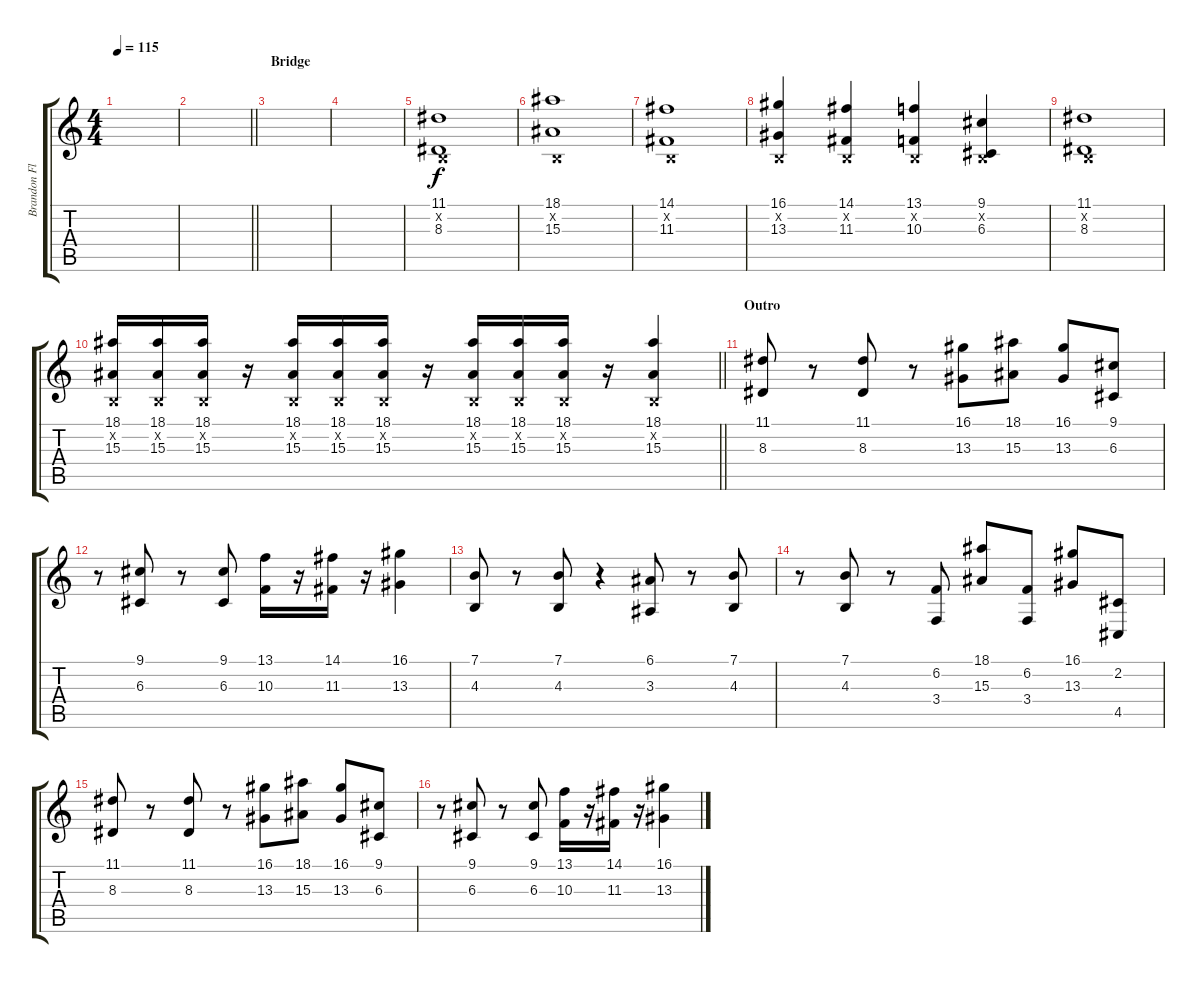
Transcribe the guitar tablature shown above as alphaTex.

\track ("Brandon Flowers (Synth FX 2)" "Brandon Fl") {instrument stringensemble1}
\staff {score tabs}
\tuning (E4 B3 G3 D3 A2 E2) {hide}
\ts (4 4)
\tempo 115
\clef g2
\ks c
|
\barLineRight lightlight
|
\section ("" "Bridge")
|
|
(11.1 0.2{x} 8.3).1 |
(18.1 0.2{x} 15.3).1 |
(14.1 0.2{x} 11.3).1 |
(16.1 0.2{x} 13.3).4 (14.1 0.2{x} 11.3).4 (13.1 0.2{x} 10.3).4 (9.1 0.2{x} 6.3).4 |
(11.1 0.2{x} 8.3).1 |
\barLineRight lightlight
(18.1 0.2{x} 15.3).16 (18.1 0.2{x} 15.3).16 (18.1 0.2{x} 15.3).16 r.16 (18.1 0.2{x} 15.3).16 (18.1 0.2{x} 15.3).16 (18.1 0.2{x} 15.3).16 r.16 (18.1 0.2{x} 15.3).16 (18.1 0.2{x} 15.3).16 (18.1 0.2{x} 15.3).16 r.16 (18.1 0.2{x} 15.3).4 |
\section ("" "Outro")
(11.1 8.3).8 r.8 (11.1 8.3).8 r.8 (16.1 13.3).8 (18.1 15.3).8 (16.1 13.3).8 (9.1 6.3).8 |
r.8 (9.1 6.3).8 r.8 (9.1 6.3).8 (13.1 10.3).16 r.16 (14.1 11.3).16 r.16 (16.1 13.3).4 |
(7.1 4.3).8 r.8 (7.1 4.3).8 r.4 (6.1 3.3).8 r.8 (7.1 4.3).8 |
r.8 (7.1 4.3).8 r.8 (6.2 3.4).8 (18.1 15.3).8 (6.2 3.4).8 (16.1 13.3).8 (2.2 4.5).8 |
(11.1 8.3).8 r.8 (11.1 8.3).8 r.8 (16.1 13.3).8 (18.1 15.3).8 (16.1 13.3).8 (9.1 6.3).8 |
r.8 (9.1 6.3).8 r.8 (9.1 6.3).8 (13.1 10.3).16 r.16 (14.1 11.3).16 r.16 (16.1 13.3).4
